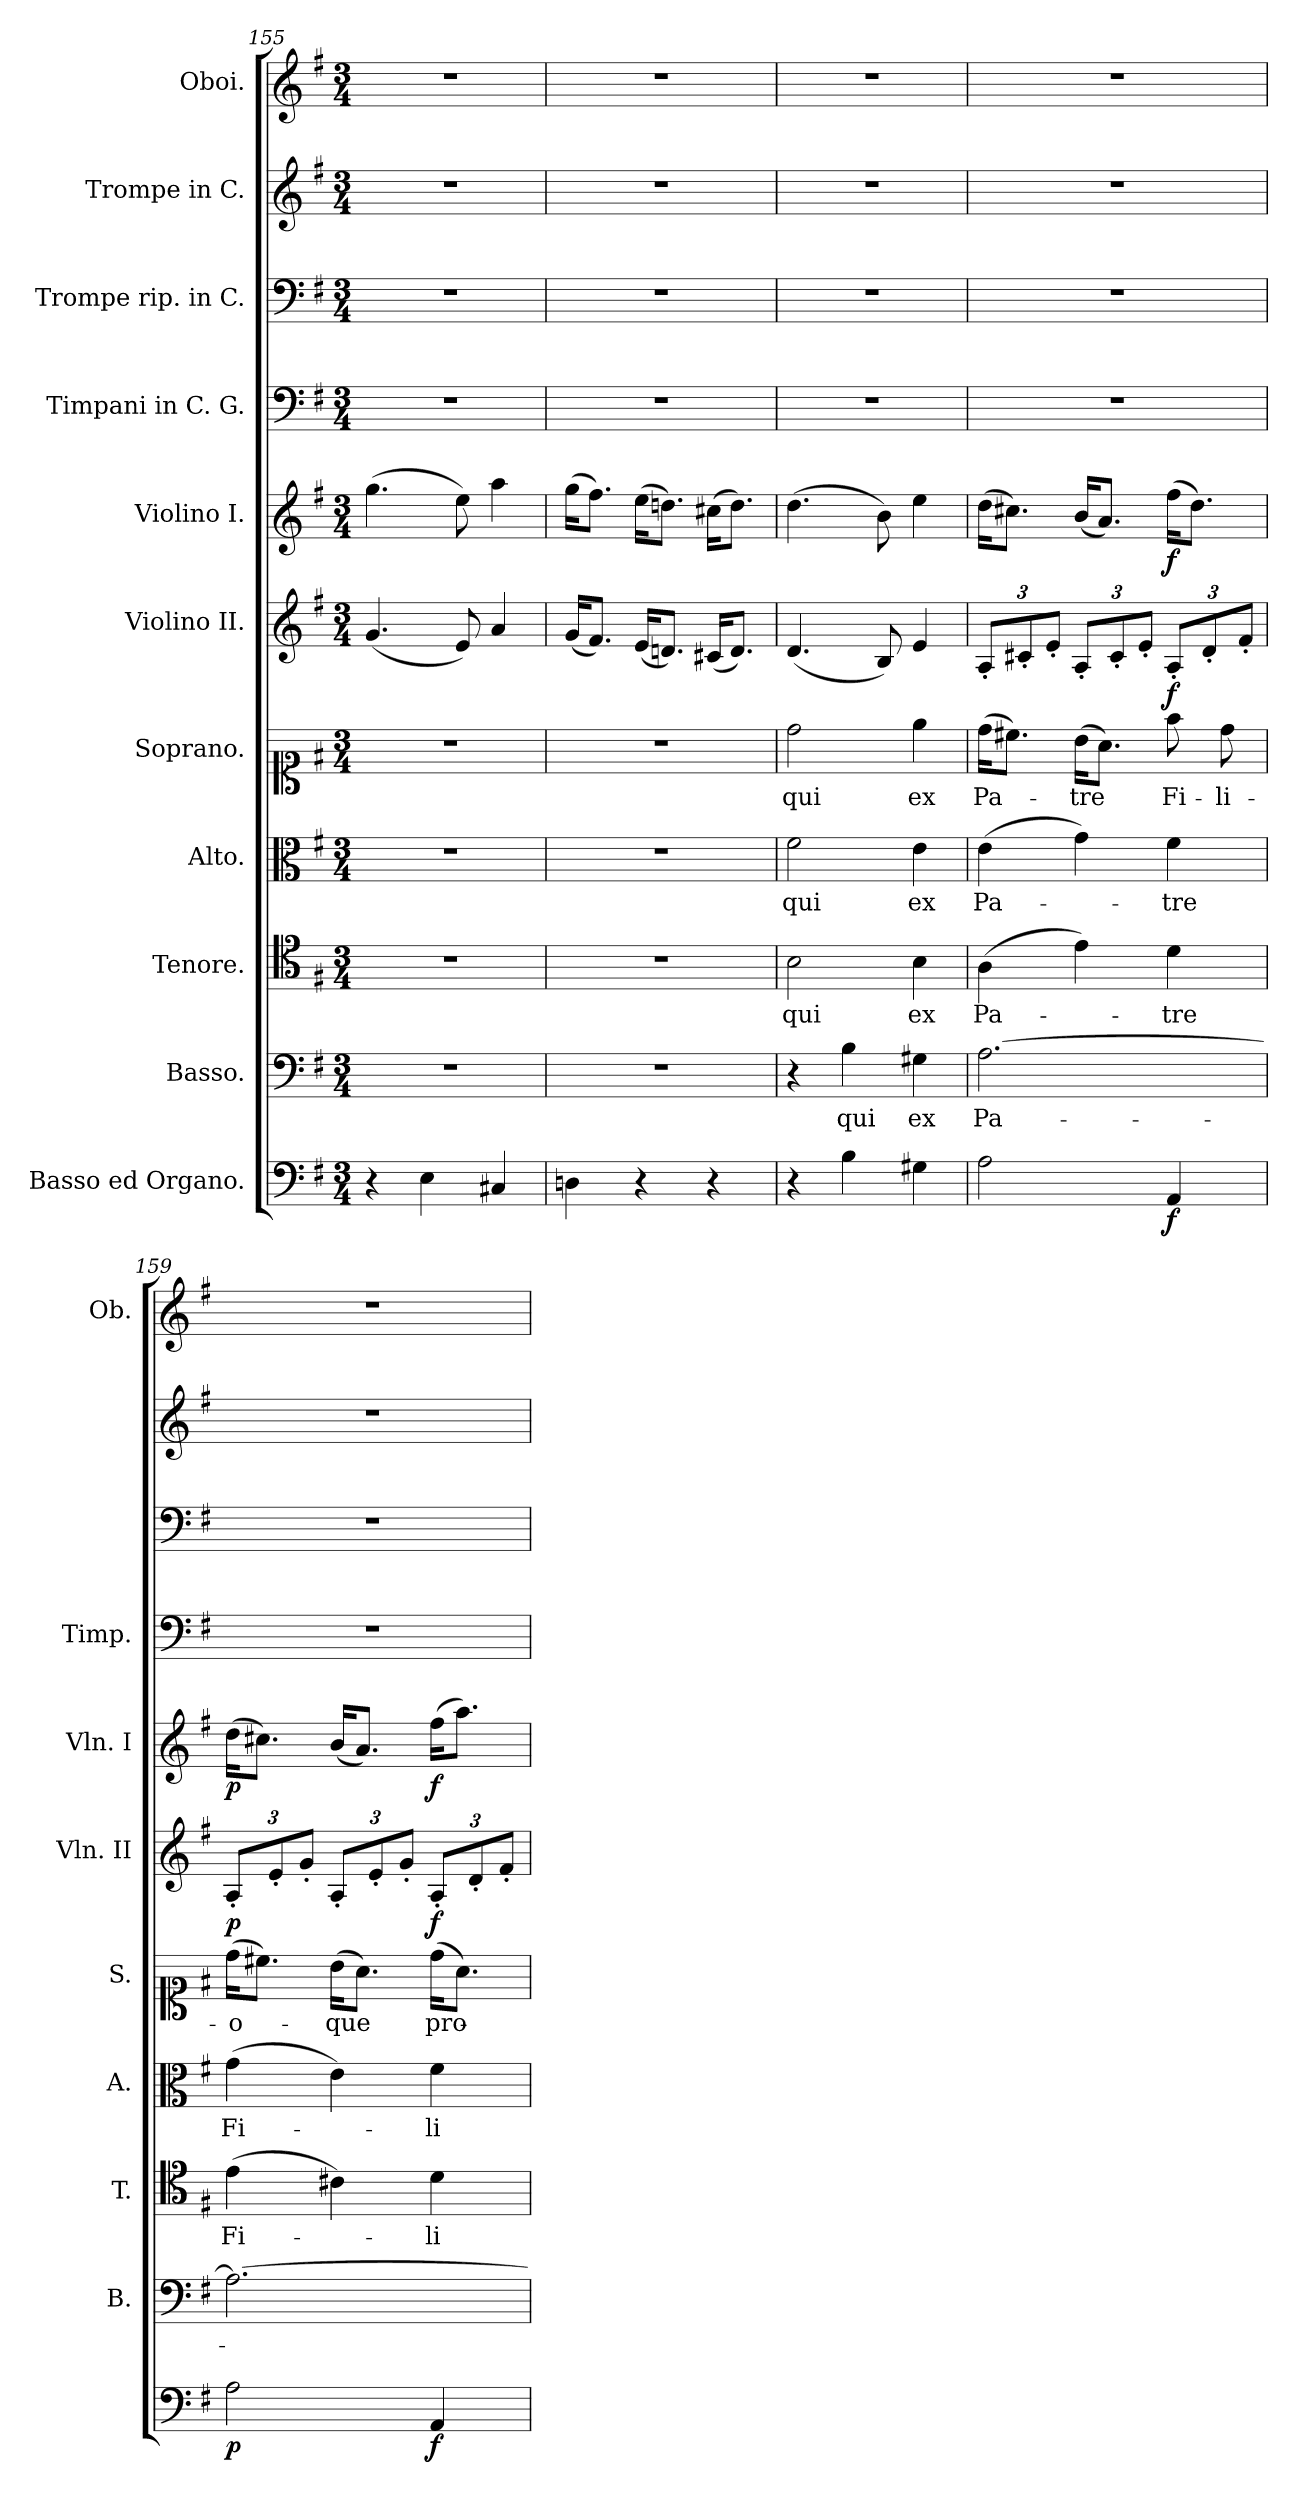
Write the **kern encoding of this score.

**kern	**dynam	**kern	**text	**kern	**text	**kern	**text	**kern	**text	**kern	**dynam	**kern	**dynam	**kern	**kern	**kern	**kern
*part11	*part11	*part10	*part10	*part9	*part9	*part8	*part8	*part7	*part7	*part6	*part6	*part5	*part5	*part4	*part3	*part2	*part1
*staff11	*staff11	*staff10	*staff10	*staff9	*staff9	*staff8	*staff8	*staff7	*staff7	*staff6	*staff6	*staff5	*staff5	*staff4	*staff3	*staff2	*staff1
*I"Basso ed  Organo.	*	*I"Basso.	*	*I"Tenore.	*	*I"Alto.	*	*I"Soprano.	*	*I"Violino II.	*	*I"Violino I.	*	*I"Timpani in C. G.	*I"Trompe rip. in C.	*I"Trompe in C.	*I"Oboi.
*	*	*I'B.	*	*I'T.	*	*I'A.	*	*I'S.	*	*I'Vln. II	*	*I'Vln. I	*	*I'Timp.	*	*	*I'Ob.
*clefF4	*	*clefF4	*	*clefC4	*	*clefC3	*	*clefC1	*	*clefG2	*	*clefG2	*	*clefF4	*clefF4	*clefG2	*clefG2
*k[f#]	*	*k[f#]	*	*k[f#]	*	*k[f#]	*	*k[f#]	*	*k[f#]	*	*k[f#]	*	*k[f#]	*k[f#]	*k[f#]	*k[f#]
*M3/4	*	*M3/4	*	*M3/4	*	*M3/4	*	*M3/4	*	*M3/4	*	*M3/4	*	*M3/4	*M3/4	*M3/4	*M3/4
=155	=155	=155	=155	=155	=155	=155	=155	=155	=155	=155	=155	=155	=155	=155	=155	=155	=155
4r	.	2.r	.	2.r	.	2.r	.	2.r	.	(<4.g/	.	(>4.gg\	.	2.r	2.r	2.r	2.r
4E\	.	.	.	.	.	.	.	.	.	.	.	.	.	.	.	.	.
.	.	.	.	.	.	.	.	.	.	8e/)	.	8ee\)	.	.	.	.	.
4C#X/	.	.	.	.	.	.	.	.	.	4a/	.	4aa\	.	.	.	.	.
=156	=156	=156	=156	=156	=156	=156	=156	=156	=156	=156	=156	=156	=156	=156	=156	=156	=156
4Dn\	.	2.r	.	2.r	.	2.r	.	2.r	.	(<16g/KL	.	(>16gg\KL	.	2.r	2.r	2.r	2.r
.	.	.	.	.	.	.	.	.	.	8.f#/J)	.	8.ff#\J)	.	.	.	.	.
4r	.	.	.	.	.	.	.	.	.	(<16e/KL	.	(>16ee\KL	.	.	.	.	.
.	.	.	.	.	.	.	.	.	.	8.dn/J)	.	8.ddn\J)	.	.	.	.	.
4r	.	.	.	.	.	.	.	.	.	(<16c#X/KL	.	(>16cc#X\KL	.	.	.	.	.
.	.	.	.	.	.	.	.	.	.	8.d/J)	.	8.dd\J)	.	.	.	.	.
=157	=157	=157	=157	=157	=157	=157	=157	=157	=157	=157	=157	=157	=157	=157	=157	=157	=157
!	!	!	!	!	!LO:LY:b	!	!LO:LY:b	!	!LO:LY:b	!	!	!	!	!	!	!	!
4r	.	4r	.	2B\	qui	2f#\	qui	2dd\	qui	(<4.d/	.	(>4.dd\	.	2.r	2.r	2.r	2.r
!	!	!	!LO:LY:b	!	!	!	!	!	!	!	!	!	!	!	!	!	!
4B\	.	4B\	qui	.	.	.	.	.	.	.	.	.	.	.	.	.	.
.	.	.	.	.	.	.	.	.	.	8B/)	.	8b\)	.	.	.	.	.
!	!	!	!LO:LY:b	!	!LO:LY:b	!	!LO:LY:b	!	!LO:LY:b	!	!	!	!	!	!	!	!
4G#X\	.	4G#X\	ex	4B\	ex	4e\	ex	4ee\	ex	4e/	.	4ee\	.	.	.	.	.
=158	=158	=158	=158	=158	=158	=158	=158	=158	=158	=158	=158	=158	=158	=158	=158	=158	=158
!	!	!	!LO:LY:b	!	!LO:LY:b	!	!LO:LY:b	!	!LO:LY:b	!	!	!	!	!	!	!	!
*	*	*	*	*	*	*	*	*	*	*Xbrackettup	*	*	*	*	*	*	*
2A\	.	[2.A\	Pa-	(>4A\	Pa-	(>4e\	Pa-	(>16dd\KL	Pa-	12A'/L	.	(>16dd\KL	.	2.r	2.r	2.r	2.r
.	.	.	.	.	.	.	.	8.cc#X\J)	.	.	.	8.cc#X\J)	.	.	.	.	.
.	.	.	.	.	.	.	.	.	.	12c#X'/	.	.	.	.	.	.	.
.	.	.	.	.	.	.	.	.	.	12e'/J	.	.	.	.	.	.	.
!	!	!	!	!	!	!	!	!	!LO:LY:b	!	!	!	!	!	!	!	!
.	.	.	.	4e\)	.	4g\)	.	(>16b\KL	-tre	12A'/L	.	(<16b/KL	.	.	.	.	.
.	.	.	.	.	.	.	.	8.a\J)	.	.	.	8.a/J)	.	.	.	.	.
.	.	.	.	.	.	.	.	.	.	12c#'/	.	.	.	.	.	.	.
.	.	.	.	.	.	.	.	.	.	12e'/J	.	.	.	.	.	.	.
!	!LO:DY:b	!	!	!	!LO:LY:b	!	!LO:LY:b	!	!LO:LY:b	!	!LO:DY:b	!	!LO:DY:b	!	!	!	!
4AA/	f	.	.	4d\	-tre	4f#\	-tre	8ff#\	Fi-	12A'/L	f	(>16ff#\KL	f	.	.	.	.
.	.	.	.	.	.	.	.	.	.	.	.	8.dd\J)	.	.	.	.	.
.	.	.	.	.	.	.	.	.	.	12d'/	.	.	.	.	.	.	.
!	!	!	!	!	!	!	!	!	!LO:LY:b	!	!	!	!	!	!	!	!
.	.	.	.	.	.	.	.	8dd\	-li-	.	.	.	.	.	.	.	.
.	.	.	.	.	.	.	.	.	.	12f#'/J	.	.	.	.	.	.	.
!!LO:PB:g=z
=159	=159	=159	=159	=159	=159	=159	=159	=159	=159	=159	=159	=159	=159	=159	=159	=159	=159
!	!LO:DY:b	!	!	!	!LO:LY:b	!	!LO:LY:b	!	!LO:LY:b	!	!LO:DY:b	!	!LO:DY:b	!	!	!	!
2A\	p	2.A\_	.	(>4e\	Fi-	(>4g\	Fi-	(>16dd\KL	-o-	12A'/L	p	(>16dd\KL	p	2.r	2.r	2.r	2.r
.	.	.	.	.	.	.	.	8.cc#X\J)	.	.	.	8.cc#X\J)	.	.	.	.	.
.	.	.	.	.	.	.	.	.	.	12e'/	.	.	.	.	.	.	.
.	.	.	.	.	.	.	.	.	.	12g'/J	.	.	.	.	.	.	.
!	!	!	!	!	!	!	!	!	!LO:LY:b	!	!	!	!	!	!	!	!
.	.	.	.	4c#X\)	.	4e\)	.	(>16b\KL	-que	12A'/L	.	(<16b/KL	.	.	.	.	.
.	.	.	.	.	.	.	.	8.a\J)	.	.	.	8.a/J)	.	.	.	.	.
.	.	.	.	.	.	.	.	.	.	12e'/	.	.	.	.	.	.	.
.	.	.	.	.	.	.	.	.	.	12g'/J	.	.	.	.	.	.	.
!	!LO:DY:b	!	!	!	!LO:LY:b	!	!LO:LY:b	!	!LO:LY:b	!	!LO:DY:b	!	!LO:DY:b	!	!	!	!
4AA/	f	.	.	4d\	-li-	4f#\	-li-	(>16dd\KL	pro-	12A'/L	f	(>16ff#\KL	f	.	.	.	.
.	.	.	.	.	.	.	.	8.a\J)	.	.	.	8.aa\J)	.	.	.	.	.
.	.	.	.	.	.	.	.	.	.	12d'/	.	.	.	.	.	.	.
.	.	.	.	.	.	.	.	.	.	12f#'/J	.	.	.	.	.	.	.
=	=	=	=	=	=	=	=	=	=	=	=	=	=	=	=	=	=
*-	*-	*-	*-	*-	*-	*-	*-	*-	*-	*-	*-	*-	*-	*-	*-	*-	*-
